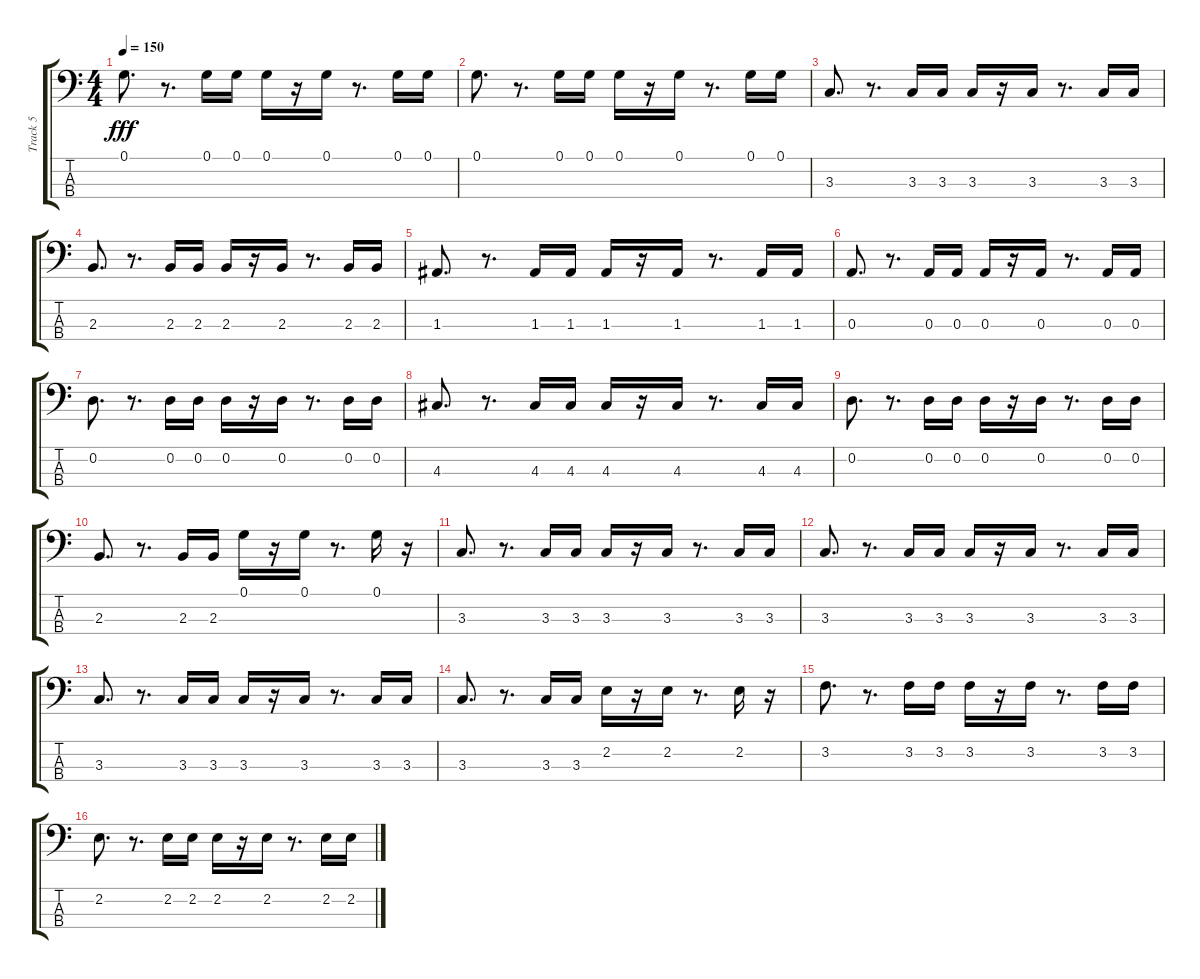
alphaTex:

\track ("Track 5" "Track 5") {instrument slapbass1}
\staff {score tabs}
\tuning (G2 D2 A1 E1) {hide}
\ts (4 4)
\tempo 150
\clef f4
\ks c
0.1.8{d dy fff} r.8{d} 0.1.16 0.1.16 0.1.16 r.16 0.1.16 r.8{d} 0.1.16 0.1.16 |
0.1.8{d} r.8{d} 0.1.16 0.1.16 0.1.16 r.16 0.1.16 r.8{d} 0.1.16 0.1.16 |
3.3.8{d} r.8{d} 3.3.16 3.3.16 3.3.16 r.16 3.3.16 r.8{d} 3.3.16 3.3.16 |
2.3.8{d} r.8{d} 2.3.16 2.3.16 2.3.16 r.16 2.3.16 r.8{d} 2.3.16 2.3.16 |
1.3.8{d} r.8{d} 1.3.16 1.3.16 1.3.16 r.16 1.3.16 r.8{d} 1.3.16 1.3.16 |
0.3.8{d} r.8{d} 0.3.16 0.3.16 0.3.16 r.16 0.3.16 r.8{d} 0.3.16 0.3.16 |
0.2.8{d} r.8{d} 0.2.16 0.2.16 0.2.16 r.16 0.2.16 r.8{d} 0.2.16 0.2.16 |
4.3.8{d} r.8{d} 4.3.16 4.3.16 4.3.16 r.16 4.3.16 r.8{d} 4.3.16 4.3.16 |
0.2.8{d} r.8{d} 0.2.16 0.2.16 0.2.16 r.16 0.2.16 r.8{d} 0.2.16 0.2.16 |
2.3.8{d} r.8{d} 2.3.16 2.3.16 0.1.16 r.16 0.1.16 r.8{d} 0.1.16 r.16 |
3.3.8{d} r.8{d} 3.3.16 3.3.16 3.3.16 r.16 3.3.16 r.8{d} 3.3.16 3.3.16 |
3.3.8{d} r.8{d} 3.3.16 3.3.16 3.3.16 r.16 3.3.16 r.8{d} 3.3.16 3.3.16 |
3.3.8{d} r.8{d} 3.3.16 3.3.16 3.3.16 r.16 3.3.16 r.8{d} 3.3.16 3.3.16 |
3.3.8{d} r.8{d} 3.3.16 3.3.16 2.2.16 r.16 2.2.16 r.8{d} 2.2.16 r.16 |
3.2.8{d} r.8{d} 3.2.16 3.2.16 3.2.16 r.16 3.2.16 r.8{d} 3.2.16 3.2.16 |
2.2.8{d} r.8{d} 2.2.16 2.2.16 2.2.16 r.16 2.2.16 r.8{d} 2.2.16 2.2.16
